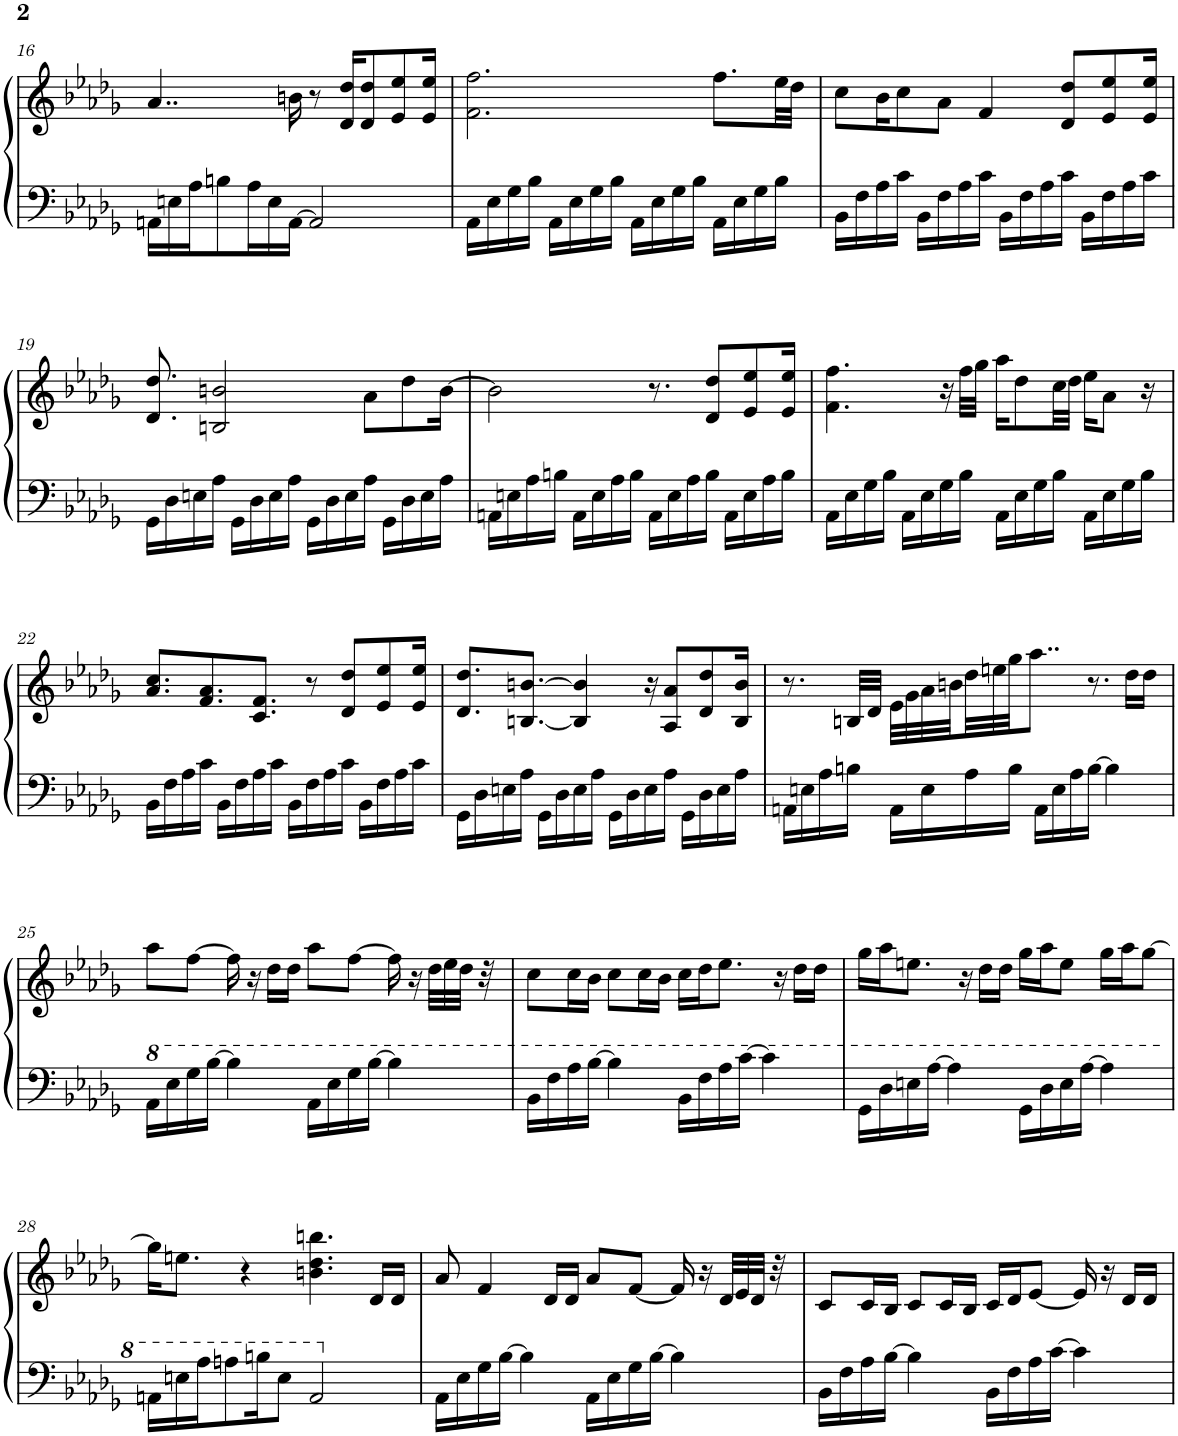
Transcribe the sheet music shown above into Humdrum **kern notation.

**kern	**kern
*part1	*part1
*staff2	*staff1
*I"Piano	*
*I'Pno.	*
!!LO:PB:g=z
*clefF4	*clefG2
*k[b-e-a-d-g-]	*k[b-e-a-d-g-]
*M4/4	*M4/4
=16	=16
16AAn\LL	4..a-/
16En\	.
16A-\J	.
8Bn\	.
16A-\L	.
16E\	.
[16AA\JJ	16bn\
2AA/]	8r
.	16d-/ 16dd-/KL
.	8d-/ 8dd-/
.	8e-/ 8ee-/
.	16e-/ 16ee-/Jk
=17	=17
16AA-\LL	2.f\ 2.ff\
16E-\	.
16G-\	.
16B-\JJ	.
16AA-\LL	.
16E-\	.
16G-\	.
16B-\JJ	.
16AA-\LL	.
16E-\	.
16G-\	.
16B-\JJ	.
16AA-\LL	8.ff\L
16E-\	.
16G-\	.
16B-\JJ	32ee-\LL
.	32dd-\JJJ
=18	=18
16BB-\LL	8cc\L
16F\	.
16A-\	16b-\K
16c\JJ	8cc\
16BB-\LL	.
16F\	8a-\J
16A-\	.
16c\JJ	4f/
16BB-\LL	.
16F\	.
16A-\	.
16c\JJ	8d-/ 8dd-/L
16BB-\LL	.
16F\	8e-/ 8ee-/
16A-\	.
16c\JJ	16e-/ 16ee-/Jk
!!LO:LB:g=z
=19	=19
16GG-\LL	8.d-/ 8.dd-/
16D-\	.
16En\	.
16A-\JJ	2Bn/ 2bn/
16GG-\LL	.
16D-\	.
16E\	.
16A-\JJ	.
16GG-\LL	.
16D-\	.
16E\	.
16A-\JJ	8a-\L
16GG-\LL	.
16D-\	8dd-\
16E\	.
16A-\JJ	[16b\Jk
=20	=20
16AAn\LL	2b\]
16En\	.
16A-\	.
16Bn\JJ	.
16AA\LL	.
16E\	.
16A-\	.
16B\JJ	.
16AA\LL	8.r
16E\	.
16A-\	.
16B\JJ	8d-/ 8dd-/L
16AA\LL	.
16E\	8e-/ 8ee-/
16A-\	.
16B\JJ	16e-/ 16ee-/Jk
=21	=21
16AA-\LL	4.f\ 4.ff\
16E-\	.
16G-\	.
16B-\JJ	.
16AA-\LL	.
16E-\	.
16G-\	16r
16B-\JJ	32ff\LLL
.	32gg-\JJJ
16AA-\LL	16aa-\KL
16E-\	8dd-\
16G-\	.
16B-\JJ	32cc\LL
.	32dd-\JJJ
16AA-\LL	16ee-\KL
16E-\	8a-\J
16G-\	.
16B-\JJ	16r
!!LO:LB:g=z
=22	=22
16BB-\LL	8.a-/ 8.cc/L
16F\	.
16A-\	.
16c\JJ	8.f/ 8.a-/
16BB-\LL	.
16F\	.
16A-\	8.c/ 8.f/J
16c\JJ	.
16BB-\LL	.
16F\	8r
16A-\	.
16c\JJ	8d-/ 8dd-/L
16BB-\LL	.
16F\	8e-/ 8ee-/
16A-\	.
16c\JJ	16e-/ 16ee-/Jk
=23	=23
16GG-\LL	8.d-/ 8.dd-/L
16D-\	.
16En\	.
16A-\JJ	[8.Bn/ [8.bn/J
16GG-\LL	.
16D-\	.
16E\	4B/] 4b/]
16A-\JJ	.
16GG-\LL	.
16D-\	.
16E\	16r
16A-\JJ	8A-/ 8a-/L
16GG-\LL	.
16D-\	8d-/ 8dd-/
16E\	.
16A-\JJ	16B/ 16b/Jk
=24	=24
16AAn\LL	8.r
16En\	.
16A-\	.
16Bn\JJ	32Bn/LLL
.	32d-/JJJ
16AA\LL	32e-\LLL
.	32g-\
16E\	32a-\
.	32bn\
16A-\	32dd-\
.	32een\
16B\JJ	32gg-\JJ
.	8..aa-\J
16AA\LL	.
16E\	.
16A-\	.
[16B\JJ	8.r
4B\]	.
.	16dd-\LL
.	16dd-\JJ
!!LO:LB:g=z
=25	=25
*8va	*
16A-\LL	8aa-\L
16e-\	.
16g-\	[8ff\J
[16b-\JJ	.
4b-\]	16ff\]
.	16r
.	16dd-\LL
.	16dd-\JJ
16A-\LL	8aa-\L
16e-\	.
16g-\	[8ff\J
[16b-\JJ	.
4b-\]	16ff\]
.	16r
.	32dd-\LLL
.	32ee-\
.	32dd-\JJJ
.	32r
=26	=26
16B-\LL	8cc\L
16f\	.
16a-\	16cc\L
[16b-\JJ	16b-\JJ
4b-\]	8cc\L
.	16cc\L
.	16b-\JJ
16B-\LL	16cc\LL
16f\	16dd-\J
16a-\	8.ee-\J
[16cc\JJ	.
4cc\]	.
.	16r
.	16dd-\LL
.	16dd-\JJ
=27	=27
16G-\LL	16gg-\LL
16d-\	16aa-\J
16en\	8.een\J
[16a-\JJ	.
4a-\]	.
.	16r
.	16dd-\LL
.	16dd-\JJ
16G-\LL	16gg-\LL
16d-\	16aa-\J
16e\	8ee\J
[16a-\JJ	.
4a-\]	16gg-\LL
.	16aa-\J
.	[8gg-\J
!!LO:LB:g=z
=28	=28
16An\LL	16gg-\KL]
16en\	8.een\J
16a-\J	.
8an\	.
.	4r
16bn\K	.
8e\J	.
2A/	4.bn\ 4.dd-\ 4.bbn\
.	16d-/LL
.	16d-/JJ
=29	=29
*X8va	*
16AA-\LL	8a-/
16E-\	.
16G-\	4f/
[16B-\JJ	.
4B-\]	.
.	16d-/LL
.	16d-/JJ
16AA-\LL	8a-/L
16E-\	.
16G-\	[8f/J
[16B-\JJ	.
4B-\]	16f/]
.	16r
.	32d-/LLL
.	32e-/
.	32d-/JJJ
.	32r
=30	=30
16BB-\LL	8c/L
16F\	.
16A-\	16c/L
[16B-\JJ	16B-/JJ
4B-\]	8c/L
.	16c/L
.	16B-/JJ
16BB-\LL	16c/LL
16F\	16d-/J
16A-\	[8e-/J
[16c\JJ	.
4c\]	16e-/]
.	16r
.	16d-/LL
.	16d-/JJ
=	=
*-	*-
